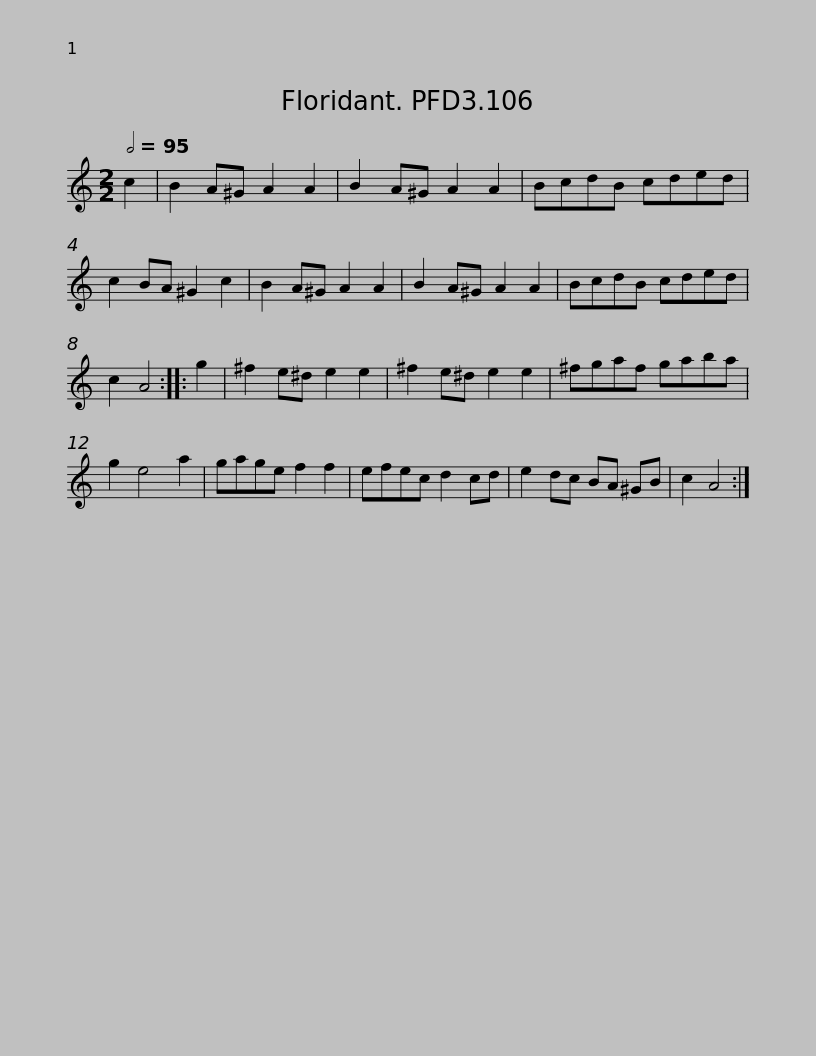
X:1
L:1/8
Q:1/2=95
M:2/2
I:linebreak $
K:C
V:1 treble
V:1
 c2 | B2 A^G A2 A2 | B2 A^G A2 A2 | BcdB cded | c2 BA ^G2 c2 | %5
 B2 A^G A2 A2 | B2 A^G A2 A2 |$ BcdB cded | c2 A4 :: g2 | %10
 ^f2 e^d e2 e2 | ^f2 e^d e2 e2 | ^fgaf gaba | g2 e4 a2 | gage f2 f2 |$ %15
 efec d2 cd | e2 dc BA ^GB | c2 A4 :| %18
